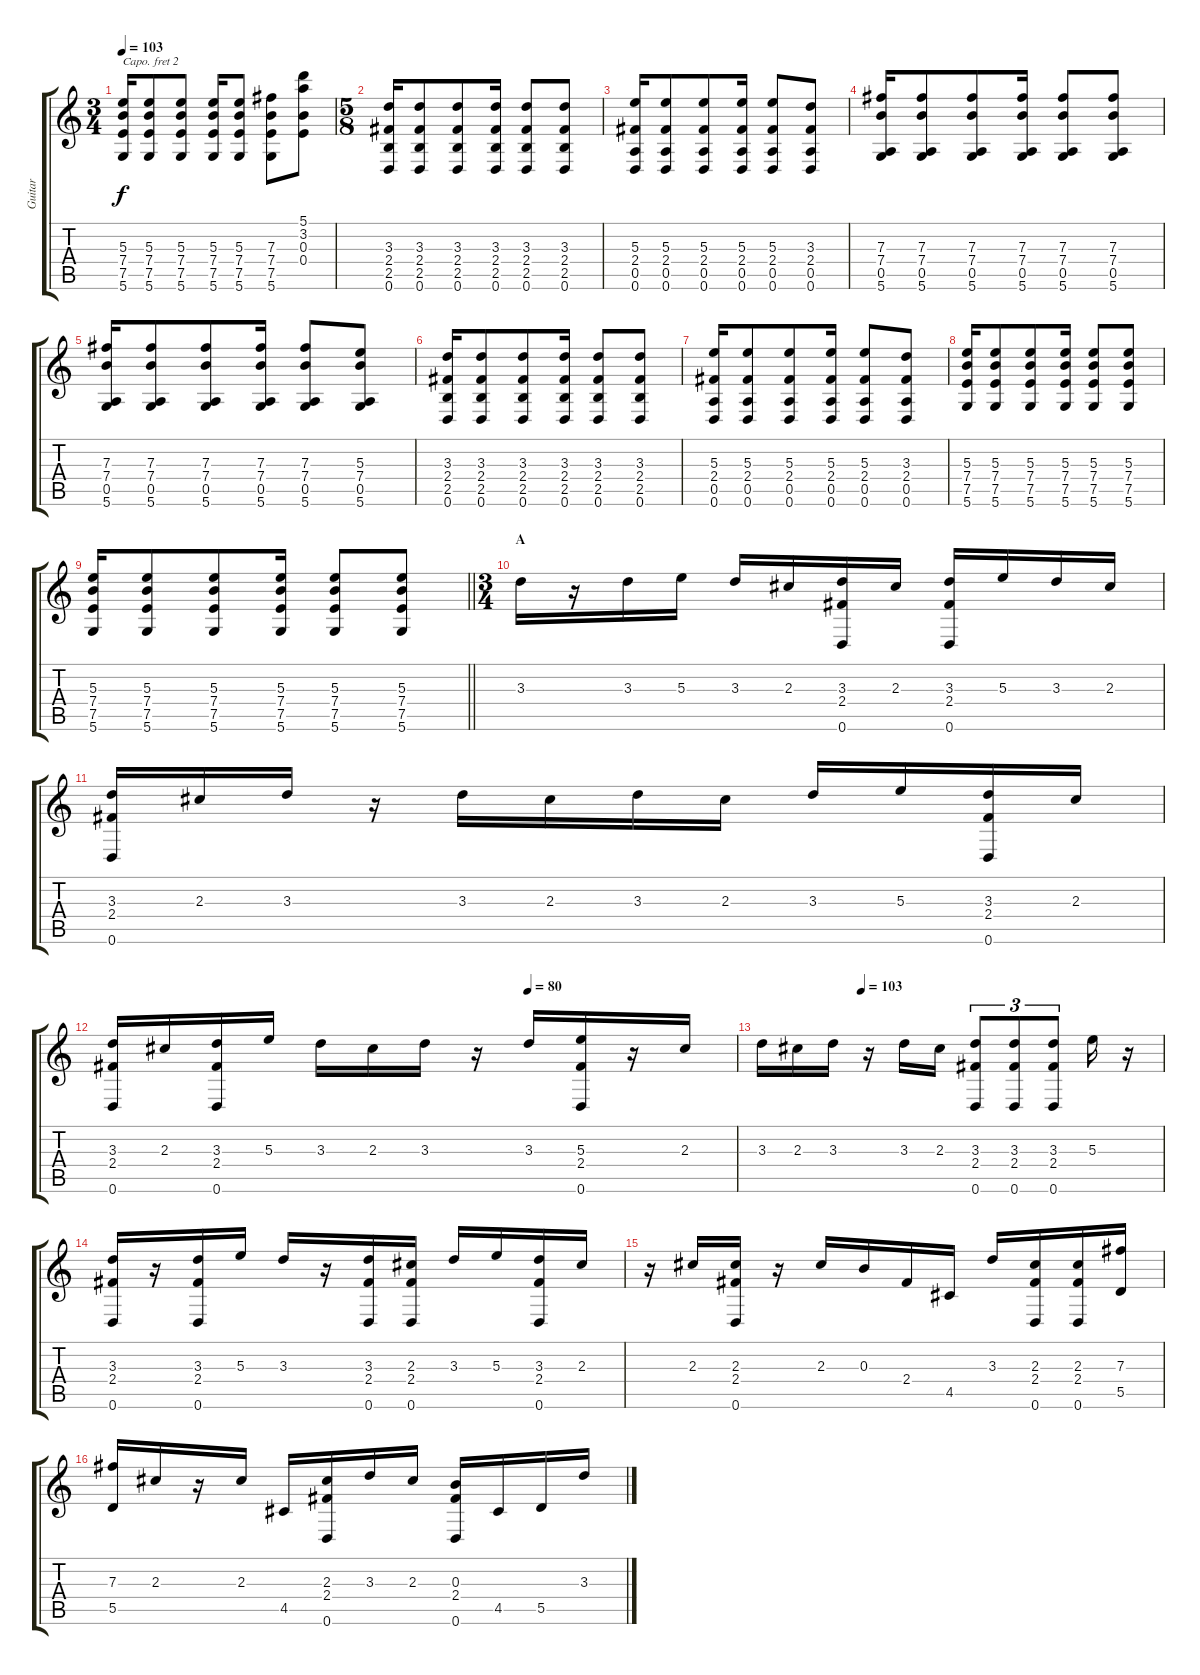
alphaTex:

\track ("Guitar" "Guitar") {instrument distortionguitar}
\staff {score tabs}
\capo 2
\tuning (G4 E4 A3 D3 G2 C2) {hide}
\ts (3 4)
\tempo 103
\clef g2
\ks c
(5.3 7.4 7.5 5.6).16{dy f} (5.3 7.4 7.5 5.6).8 (5.3 7.4 7.5 5.6).8 (5.3 7.4 7.5 5.6).16 (5.3 7.4 7.5 5.6).8 (7.3 7.4 7.5 5.6).8 (5.1 3.2 0.3 0.4).8 |
\ts (5 8)
(3.3 2.4 2.5 0.6).16 (3.3 2.4 2.5 0.6).8 (3.3 2.4 2.5 0.6).8 (3.3 2.4 2.5 0.6).16 (3.3 2.4 2.5 0.6).8 (3.3 2.4 2.5 0.6).8 |
(5.3 2.4 0.5 0.6).16 (5.3 2.4 0.5 0.6).8 (5.3 2.4 0.5 0.6).8 (5.3 2.4 0.5 0.6).16 (5.3 2.4 0.5 0.6).8 (3.3 2.4 0.5 0.6).8 |
(7.3 7.4 0.5 5.6).16 (7.3 7.4 0.5 5.6).8 (7.3 7.4 0.5 5.6).8 (7.3 7.4 0.5 5.6).16 (7.3 7.4 0.5 5.6).8 (7.3 7.4 0.5 5.6).8 |
(7.3 7.4 0.5 5.6).16 (7.3 7.4 0.5 5.6).8 (7.3 7.4 0.5 5.6).8 (7.3 7.4 0.5 5.6).16 (7.3 7.4 0.5 5.6).8 (5.3 7.4 0.5 5.6).8 |
(3.3 2.4 2.5 0.6).16 (3.3 2.4 2.5 0.6).8 (3.3 2.4 2.5 0.6).8 (3.3 2.4 2.5 0.6).16 (3.3 2.4 2.5 0.6).8 (3.3 2.4 2.5 0.6).8 |
(5.3 2.4 0.5 0.6).16 (5.3 2.4 0.5 0.6).8 (5.3 2.4 0.5 0.6).8 (5.3 2.4 0.5 0.6).16 (5.3 2.4 0.5 0.6).8 (3.3 2.4 0.5 0.6).8 |
(5.3 7.4 7.5 5.6).16 (5.3 7.4 7.5 5.6).8 (5.3 7.4 7.5 5.6).8 (5.3 7.4 7.5 5.6).16 (5.3 7.4 7.5 5.6).8 (5.3 7.4 7.5 5.6).8 |
\barLineRight lightlight
(5.3 7.4 7.5 5.6).16 (5.3 7.4 7.5 5.6).8 (5.3 7.4 7.5 5.6).8 (5.3 7.4 7.5 5.6).16 (5.3 7.4 7.5 5.6).8 (5.3 7.4 7.5 5.6).8 |
\ts (3 4)
\section ("" "A")
3.3.16{instrument electricguitarclean} r.16 3.3.16 5.3.16 3.3.16 2.3.16 (3.3 2.4 0.6).16 2.3.16 (3.3 2.4 0.6).16 5.3.16 3.3.16 2.3.16 |
(3.3 2.4 0.6).16 2.3.16 3.3.16 r.16 3.3.16 2.3.16 3.3.16 2.3.16 3.3.16 5.3.16 (3.3 2.4 0.6).16 2.3.16 |
\tempo (80 0.6666666666666666)
(3.3 2.4 0.6).16 2.3.16 (3.3 2.4 0.6).16 5.3.16 3.3.16 2.3.16 3.3.16 r.16 3.3.16 (5.3 2.4 0.6).16 r.16 2.3.16 |
\tempo (103 0.25)
3.3.16 2.3.16 3.3.16 r.16 3.3.16 2.3.16 (3.3 2.4 0.6).8{tu (3 2)} (3.3 2.4 0.6).8{tu (3 2)} (3.3 2.4 0.6).8{tu (3 2)} 5.3.16 r.16 |
(3.3 2.4 0.6).16 r.16 (3.3 2.4 0.6).16 5.3.16 3.3.16 r.16 (3.3 2.4 0.6).16 (2.3 2.4 0.6).16 3.3.16 5.3.16 (3.3 2.4 0.6).16 2.3.16 |
r.16 2.3.16 (2.3 2.4 0.6).16 r.16 2.3.16 0.3.16 2.4.16 4.5.16 3.3.16 (2.3 2.4 0.6).16 (2.3 2.4 0.6).16 (7.3 5.5).16 |
(7.3 5.5).16 2.3.16 r.16 2.3.16 4.5.16 (2.3 2.4 0.6).16 3.3.16 2.3.16 (0.3 2.4 0.6).16 4.5.16 5.5.16 3.3.16
